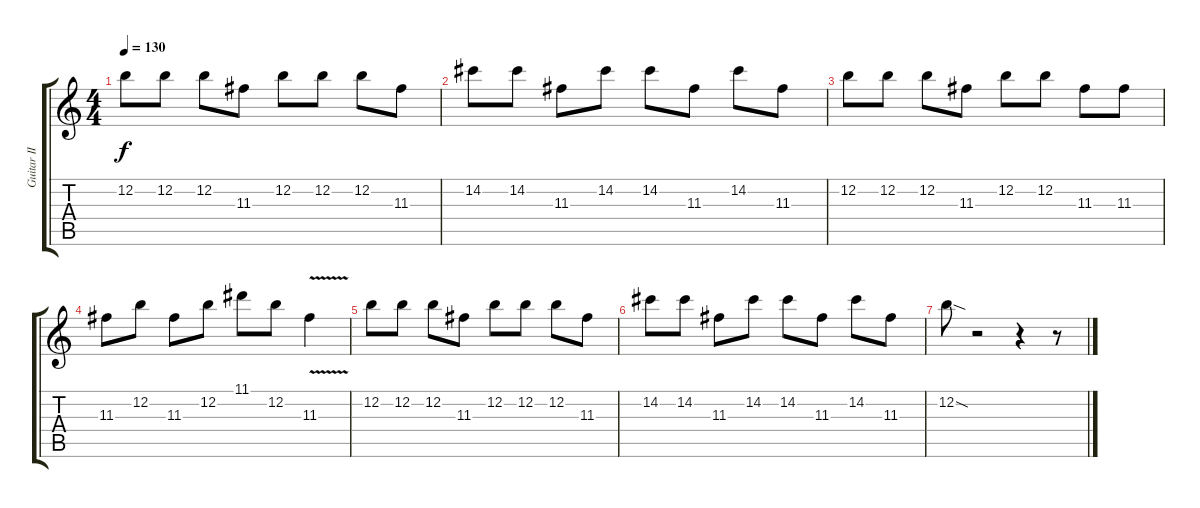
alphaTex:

\track ("Guitar II" "Guitar II") {instrument distortionguitar}
\staff {score tabs}
\tuning (E4 B3 G3 D3 A2 E2) {hide}
\ts (4 4)
\tempo 130
\clef g2
\ks c
12.2.8{dy f} 12.2.8 12.2.8 11.3.8 12.2.8 12.2.8 12.2.8 11.3.8 |
14.2.8 14.2.8 11.3.8 14.2.8 14.2.8 11.3.8 14.2.8 11.3.8 |
12.2.8 12.2.8 12.2.8 11.3.8 12.2.8 12.2.8 11.3.8 11.3.8 |
11.3.8 12.2.8 11.3.8 12.2.8 11.1.8 12.2.8 11.3{v}.4 |
12.2.8 12.2.8 12.2.8 11.3.8 12.2.8 12.2.8 12.2.8 11.3.8 |
14.2.8 14.2.8 11.3.8 14.2.8 14.2.8 11.3.8 14.2.8 11.3.8 |
12.2{sod}.8 r.2 r.4 r.8
